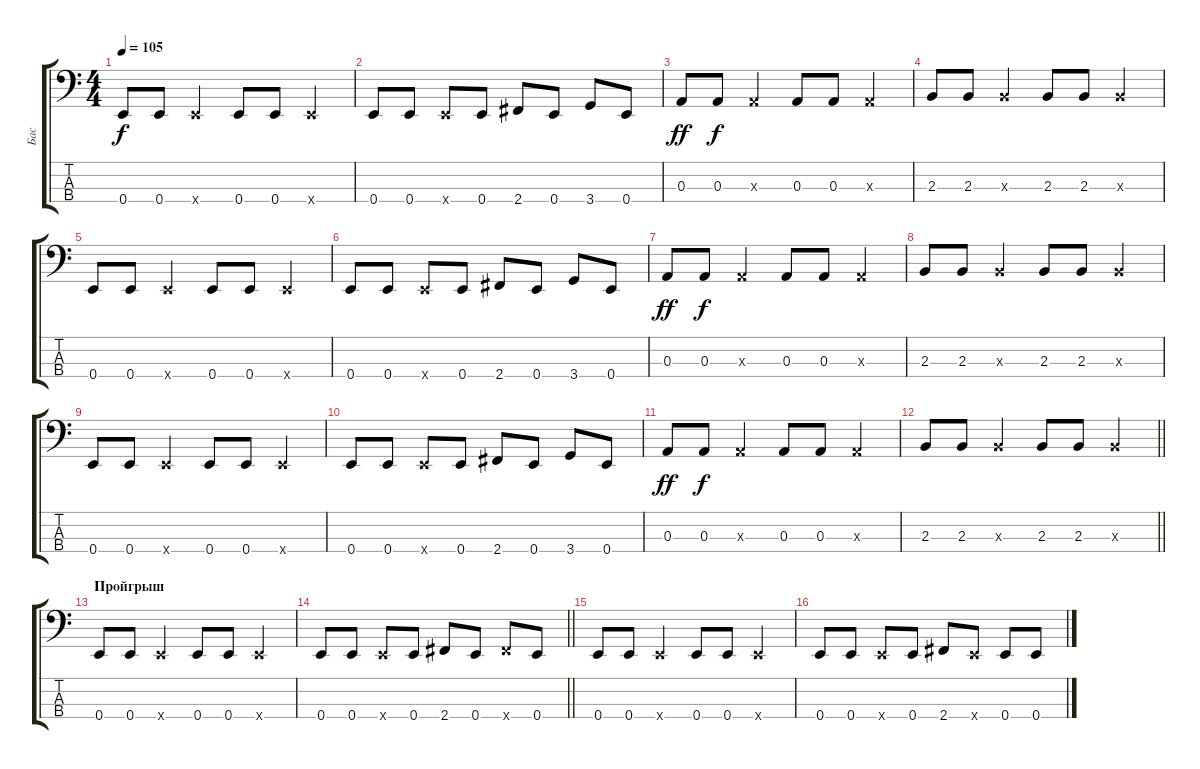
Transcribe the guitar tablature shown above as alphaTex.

\track ("Бас" "Бас") {instrument electricbassfinger}
\staff {score tabs}
\tuning (G2 D2 A1 E1) {hide}
\ts (4 4)
\tempo 105
\clef f4
\ks c
0.4.8{dy f} 0.4.8 0.4{x}.4 0.4.8 0.4.8 0.4{x}.4 |
0.4.8 0.4.8 0.4{x}.8 0.4.8 2.4.8 0.4.8 3.4.8 0.4.8 |
0.3.8{dy ff} 0.3.8{dy f} 0.3{x}.4 0.3.8 0.3.8 0.3{x}.4 |
2.3.8 2.3.8 2.3{x}.4 2.3.8 2.3.8 2.3{x}.4 |
0.4.8 0.4.8 0.4{x}.4 0.4.8 0.4.8 0.4{x}.4 |
0.4.8 0.4.8 0.4{x}.8 0.4.8 2.4.8 0.4.8 3.4.8 0.4.8 |
0.3.8{dy ff} 0.3.8{dy f} 0.3{x}.4 0.3.8 0.3.8 0.3{x}.4 |
2.3.8 2.3.8 2.3{x}.4 2.3.8 2.3.8 2.3{x}.4 |
0.4.8 0.4.8 0.4{x}.4 0.4.8 0.4.8 0.4{x}.4 |
0.4.8 0.4.8 0.4{x}.8 0.4.8 2.4.8 0.4.8 3.4.8 0.4.8 |
0.3.8{dy ff} 0.3.8{dy f} 0.3{x}.4 0.3.8 0.3.8 0.3{x}.4 |
\barLineRight lightlight
2.3.8 2.3.8 2.3{x}.4 2.3.8 2.3.8 2.3{x}.4 |
\section ("" "Пройгрыш")
0.4.8 0.4.8 0.4{x}.4 0.4.8 0.4.8 0.4{x}.4 |
\barLineRight lightlight
0.4.8 0.4.8 0.4{x}.8 0.4.8 2.4.8 0.4.8 2.4{x}.8 0.4.8 |
0.4.8 0.4.8 0.4{x}.4 0.4.8 0.4.8 0.4{x}.4 |
0.4.8 0.4.8 0.4{x}.8 0.4.8 2.4.8 0.4{x}.8 0.4.8 0.4.8
